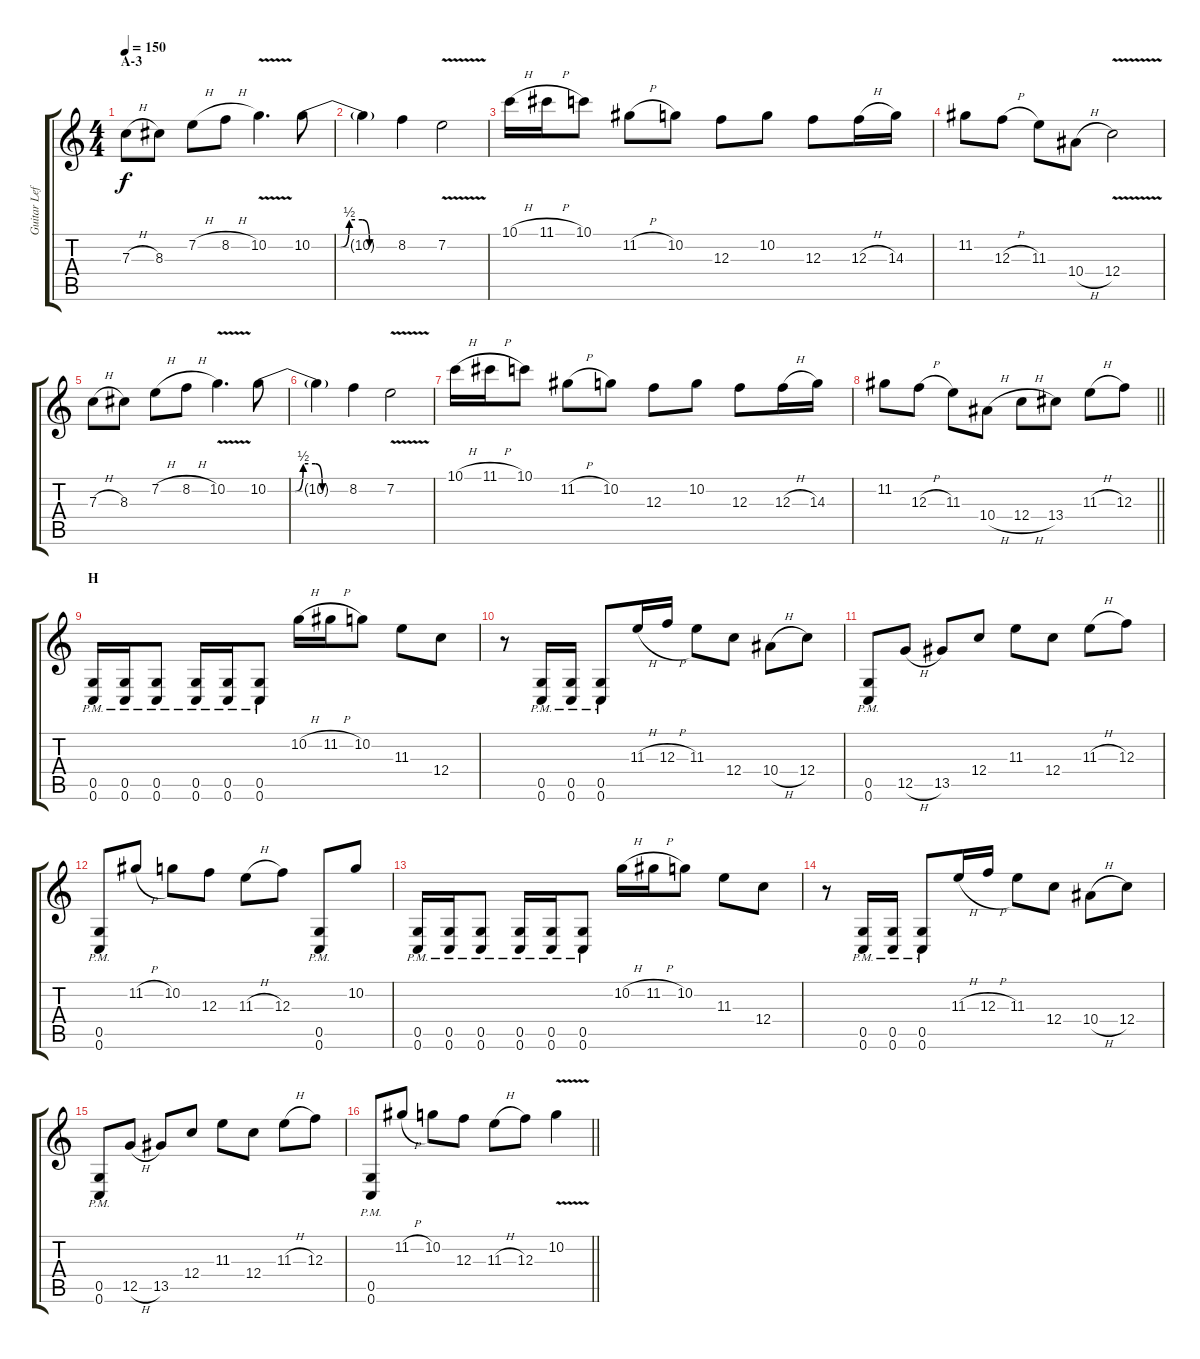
\track ("Guitar Left" "Guitar Lef") {instrument distortionguitar}
\staff {score tabs}
\tuning (D4 A3 F3 C3 G2 C2) {hide}
\ts (4 4)
\section ("" "A-3")
\tempo 150
\clef g2
\ks c
7.3{h}.8{dy f} 8.3.8 7.2{h}.8 8.2{h}.8 10.2{v}.4{d} 10.2{be (custom 0 0 20 0 26 2 35 2 40 0 60 0)}.8 |
10.2{t}.4 8.2.4 7.2{v}.2 |
10.1{h}.16 11.1{h}.16 10.1.8 11.2{h}.8 10.2.8 12.3.8 10.2.8 12.3.8 12.3{h}.16 14.3.16 |
11.2.8 12.3{h}.8 11.3.8 10.4{h}.8 12.4{v}.2 |
7.3{h}.8 8.3.8 7.2{h}.8 8.2{h}.8 10.2{v}.4{d} 10.2{be (custom 0 0 20 0 26 2 35 2 40 0 60 0)}.8 |
10.2{t}.4 8.2.4 7.2{v}.2 |
10.1{h}.16 11.1{h}.16 10.1.8 11.2{h}.8 10.2.8 12.3.8 10.2.8 12.3.8 12.3{h}.16 14.3.16 |
\barLineRight lightlight
11.2.8 12.3{h}.8 11.3.8 10.4{h}.8 12.4{h}.8 13.4.8 11.3{h}.8 12.3.8 |
\section ("" "H")
(0.5{pm} 0.6{pm}).16 (0.5{pm} 0.6{pm}).16 (0.5{pm} 0.6{pm}).8 (0.5{pm} 0.6{pm}).16 (0.5{pm} 0.6{pm}).16 (0.5{pm} 0.6{pm}).8 10.2{h}.16 11.2{h}.16 10.2.8 11.3.8 12.4.8 |
r.8 (0.5{pm} 0.6{pm}).16 (0.5{pm} 0.6{pm}).16 (0.5{pm} 0.6{pm}).8 11.3{h}.16 12.3{h}.16 11.3.8 12.4.8 10.4{h}.8 12.4.8 |
(0.5{pm} 0.6{pm}).8 12.5{h}.8 13.5.8 12.4.8 11.3.8 12.4.8 11.3{h}.8 12.3.8 |
(0.5{pm} 0.6{pm}).8 11.2{h}.8 10.2.8 12.3.8 11.3{h}.8 12.3.8 (0.5{pm} 0.6{pm}).8 10.2.8 |
(0.5{pm} 0.6{pm}).16 (0.5{pm} 0.6{pm}).16 (0.5{pm} 0.6{pm}).8 (0.5{pm} 0.6{pm}).16 (0.5{pm} 0.6{pm}).16 (0.5{pm} 0.6{pm}).8 10.2{h}.16 11.2{h}.16 10.2.8 11.3.8 12.4.8 |
r.8 (0.5{pm} 0.6{pm}).16 (0.5{pm} 0.6{pm}).16 (0.5{pm} 0.6{pm}).8 11.3{h}.16 12.3{h}.16 11.3.8 12.4.8 10.4{h}.8 12.4.8 |
(0.5{pm} 0.6{pm}).8 12.5{h}.8 13.5.8 12.4.8 11.3.8 12.4.8 11.3{h}.8 12.3.8 |
\barLineRight lightlight
(0.5{pm} 0.6{pm}).8 11.2{h}.8 10.2.8 12.3.8 11.3{h}.8 12.3.8 10.2{v}.4
